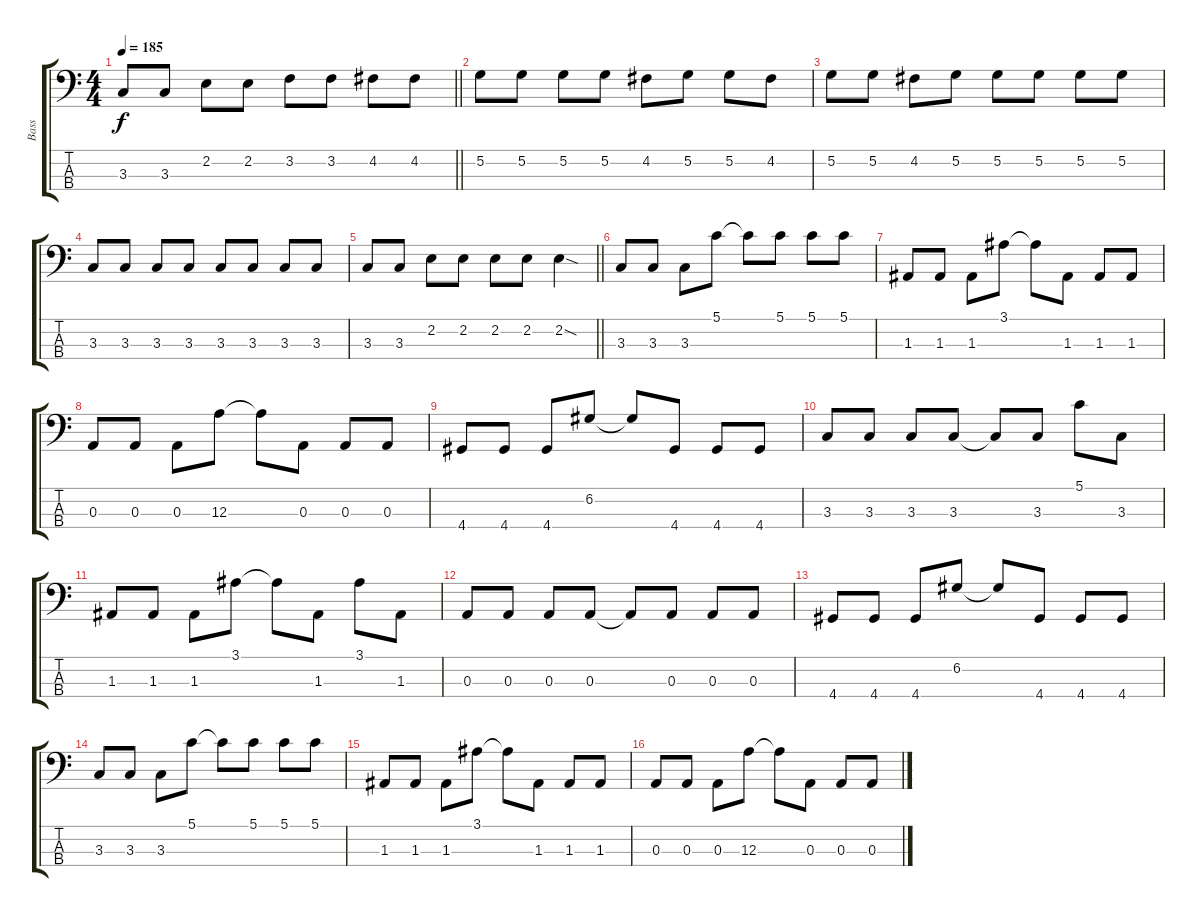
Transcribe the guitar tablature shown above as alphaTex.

\track ("Bass" "Bass") {instrument electricbasspick}
\staff {score tabs}
\tuning (G2 D2 A1 E1) {hide}
\ts (4 4)
\tempo 185
\clef f4
\barLineRight lightlight
\ks c
3.3.8{dy f} 3.3.8 2.2.8 2.2.8 3.2.8 3.2.8 4.2.8 4.2.8 |
5.2.8 5.2.8 5.2.8 5.2.8 4.2.8 5.2.8 5.2.8 4.2.8 |
5.2.8 5.2.8 4.2.8 5.2.8 5.2.8 5.2.8 5.2.8 5.2.8 |
3.3.8 3.3.8 3.3.8 3.3.8 3.3.8 3.3.8 3.3.8 3.3.8 |
\barLineRight lightlight
3.3.8 3.3.8 2.2.8 2.2.8 2.2.8 2.2.8 2.2{sod}.4 |
3.3.8 3.3.8 3.3.8 5.1.8 5.1{t}.8 5.1.8 5.1.8 5.1.8 |
1.3.8 1.3.8 1.3.8 3.1.8 3.1{t}.8 1.3.8 1.3.8 1.3.8 |
0.3.8 0.3.8 0.3.8 12.3.8 12.3{t}.8 0.3.8 0.3.8 0.3.8 |
4.4.8 4.4.8 4.4.8 6.2.8 6.2{t}.8 4.4.8 4.4.8 4.4.8 |
3.3.8 3.3.8 3.3.8 3.3.8 3.3{t}.8 3.3.8 5.1.8 3.3.8 |
1.3.8 1.3.8 1.3.8 3.1.8 3.1{t}.8 1.3.8 3.1.8 1.3.8 |
0.3.8 0.3.8 0.3.8 0.3.8 0.3{t}.8 0.3.8 0.3.8 0.3.8 |
4.4.8 4.4.8 4.4.8 6.2.8 6.2{t}.8 4.4.8 4.4.8 4.4.8 |
3.3.8 3.3.8 3.3.8 5.1.8 5.1{t}.8 5.1.8 5.1.8 5.1.8 |
1.3.8 1.3.8 1.3.8 3.1.8 3.1{t}.8 1.3.8 1.3.8 1.3.8 |
0.3.8 0.3.8 0.3.8 12.3.8 12.3{t}.8 0.3.8 0.3.8 0.3.8
